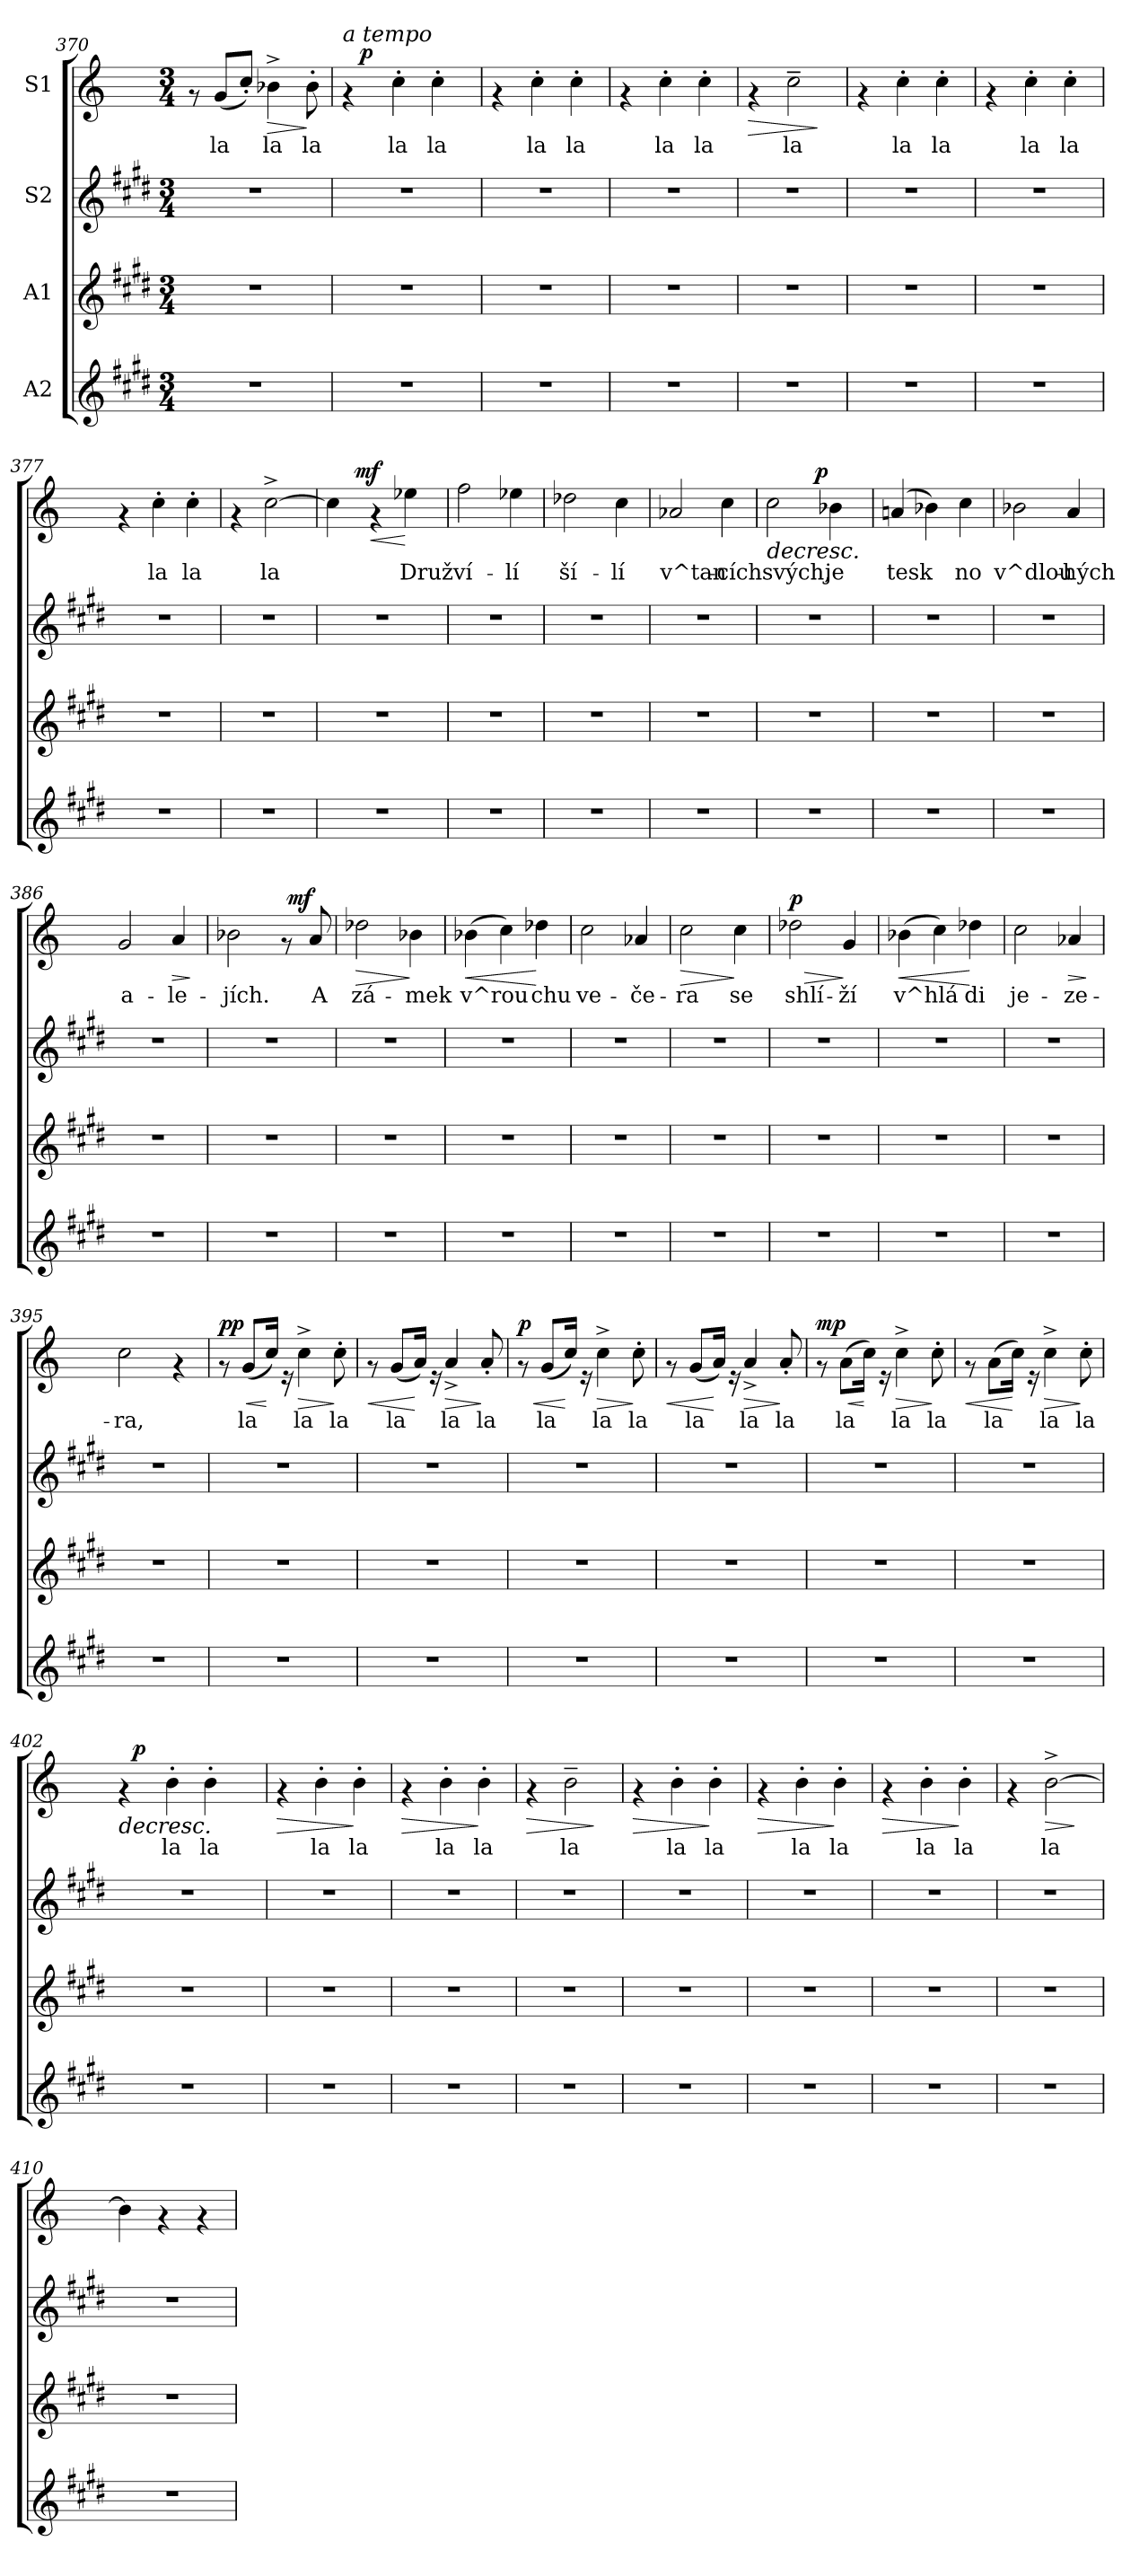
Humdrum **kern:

**kern	**kern	**kern	**kern	**text	**dynam
*part4	*part3	*part2	*part1	*part1	*part1
*staff4	*staff3	*staff2	*staff1	*staff1	*staff1
*I"A2	*I"A1	*I"S2	*I"S1	*	*
*clefG2	*clefG2	*clefG2	*clefG2	*	*
*k[f#c#g#d#]	*k[f#c#g#d#]	*k[f#c#g#d#]	*k[]	*	*
*E:	*E:	*E:	*C:	*	*
*M3/4	*M3/4	*M3/4	*M3/4	*	*
=370	=370	=370	=370	=370	=370
2.r	2.r	2.r	8rf	.	.
!	!	!	!	!LO:LY:b:rj	!
.	.	.	(<8g/L	la	.
!	!	!	!	!LO:LY:b:rj	!
.	.	.	8cc'</J)	.	.
!	!	!	!	!LO:LY:b:rj	!LO:HP:b
.	.	.	4b-X^>\	la	>
!	!	!	!	!LO:LY:b:rj	!
.	.	.	8b-'>\	la	]
=371	=371	=371	=371	=371	=371
*	*	*	*^	*	*
!	!	!	!LO:TX:a:i:t=a tempo	!	!	!
2.r	2.r	2.r	4rf	16ryy	.	.
!	!	!	!	!	!	!LO:DY:a
.	.	.	.	2ryy	.	p
!	!	!	!	!	!LO:LY:b:rj	!
.	.	.	4cc'>\	.	la	.
!	!	!	!	!	!LO:LY:b:rj	!
.	.	.	4cc'>\	.	la	.
.	.	.	.	8.ryy	.	.
*	*	*	*v	*v	*	*
=372	=372	=372	=372	=372	=372
2.r	2.r	2.r	4rf	.	.
!	!	!	!	!LO:LY:b:rj	!
.	.	.	4cc'>\	la	.
!	!	!	!	!LO:LY:b:rj	!
.	.	.	4cc'>\	la	.
=373	=373	=373	=373	=373	=373
2.r	2.r	2.r	4rf	.	.
!	!	!	!	!LO:LY:b:rj	!
.	.	.	4cc'>\	la	.
!	!	!	!	!LO:LY:b:rj	!
.	.	.	4cc'>\	la	.
=374	=374	=374	=374	=374	=374
!	!	!	!	!	!LO:HP:b
2.r	2.r	2.r	4rf	.	>
!	!	!	!	!LO:LY:b:rj	!
.	.	.	2cc~>\	la	.
.	.	.	.	.	]
!!LO:LB:g=z
=375	=375	=375	=375	=375	=375
2.r	2.r	2.r	4rf	.	.
!	!	!	!	!LO:LY:b:rj	!
.	.	.	4cc'>\	la	.
!	!	!	!	!LO:LY:b:rj	!
.	.	.	4cc'>\	la	.
=376	=376	=376	=376	=376	=376
2.r	2.r	2.r	4rf	.	.
!	!	!	!	!LO:LY:b:rj	!
.	.	.	4cc'>\	la	.
!	!	!	!	!LO:LY:b:rj	!
.	.	.	4cc'>\	la	.
=377	=377	=377	=377	=377	=377
2.r	2.r	2.r	4rf	.	.
!	!	!	!	!LO:LY:b:rj	!
.	.	.	4cc'>\	la	.
!	!	!	!	!LO:LY:b:rj	!
.	.	.	4cc'>\	la	.
=378	=378	=378	=378	=378	=378
2.r	2.r	2.r	4rf	.	.
!	!	!	!	!LO:LY:b:rj	!
.	.	.	[>2cc^>\	la	.
=379	=379	=379	=379	=379	=379
!	!	!	!	!LO:LY:b:rj	!
*	*	*	*^	*	*
2.r	2.r	2.r	4cc\]	8.ryy	.	.
!	!	!	!	!	!	!LO:DY:a
.	.	.	.	2ryy	.	mf
!	!	!	!	!	!	!LO:HP:b
.	.	.	4rf	.	.	<
!	!	!	!	!	!LO:LY:b:rj	!
.	.	.	4ee-X\	.	Druž	[
.	.	.	.	16ryy	.	.
=380	=380	=380	=380	=380	=380	=380
!	!	!	!	!	!LO:LY:b:rj	!
*	*	*	*v	*v	*	*
2.r	2.r	2.r	2ff\	ví-	.
!	!	!	!	!LO:LY:b:rj	!
.	.	.	4ee-X\	-lí	.
=381	=381	=381	=381	=381	=381
!	!	!	!	!LO:LY:b:rj	!
2.r	2.r	2.r	2dd-X\	ší-	.
!	!	!	!	!LO:LY:b:rj	!
.	.	.	4cc\	-lí	.
=382	=382	=382	=382	=382	=382
!	!	!	!	!LO:LY:b:rj	!
2.r	2.r	2.r	2a-X/	v^tan-	.
!	!	!	!	!LO:LY:b:rj	!
.	.	.	4cc\	-cích	.
=383	=383	=383	=383	=383	=383
!	!	!	!	!LO:LY:b:rj	!LO:HP:b
*	*	*	*^	*	*
2.r	2.r	2.r	2cc\	4..ryy	svých,	>
!	!	!	!	!	!	!LO:DY:a
.	.	.	.	4ryy	.	p
!	!	!	!	!	!LO:LY:b:rj	!
.	.	.	4b-X\	.	je	]
.	.	.	.	16ryy	.	.
!!LO:LB:g=z
=384	=384	=384	=384	=384	=384	=384
!	!	!	!	!	!LO:LY:b:rj	!
*	*	*	*v	*v	*	*
2.r	2.r	2.r	(>4an/	tesk-	.
!	!	!	!	!LO:LY:b:rj	!
.	.	.	4b-X\)	--	.
!	!	!	!	!LO:LY:b:rj	!
.	.	.	4cc\	-no	.
=385	=385	=385	=385	=385	=385
!	!	!	!	!LO:LY:b:rj	!
2.r	2.r	2.r	2b-X\	v^dlou-	.
!	!	!	!	!LO:LY:b:rj	!
.	.	.	4a/	-hých	.
=386	=386	=386	=386	=386	=386
!	!	!	!	!LO:LY:b:rj	!
2.r	2.r	2.r	2g/	a-	.
!	!	!	!	!LO:LY:b:rj	!LO:HP:b
.	.	.	4a/	-le-	>
.	.	.	.	.	]
=387	=387	=387	=387	=387	=387
!	!	!	!	!LO:LY:b:rj	!
*	*	*	*^	*	*
2.r	2.r	2.r	2b-X\	2ryy	-jích.	.
.	.	.	8rf	64ryy	.	.
!	!	!	!	!	!	!LO:DY:a
.	.	.	.	8...ryy	.	mf
!	!	!	!	!	!LO:LY:b:rj	!
.	.	.	8a/	.	A	.
=388	=388	=388	=388	=388	=388	=388
!	!	!	!	!	!LO:LY:b:rj	!LO:HP:b
*	*	*	*v	*v	*	*
2.r	2.r	2.r	2dd-X\	zá-	>
!	!	!	!	!LO:LY:b:rj	!
.	.	.	4b-X\	-mek	]
=389	=389	=389	=389	=389	=389
!	!	!	!	!LO:LY:b:rj	!LO:HP:b
2.r	2.r	2.r	(>4b-X\	v^rou-	<
!	!	!	!	!LO:LY:b:rj	!
.	.	.	4cc\)	--	.
!	!	!	!	!LO:LY:b:rj	!
.	.	.	4dd-X\	-chu	[
=390	=390	=390	=390	=390	=390
!	!	!	!	!LO:LY:b:rj	!
2.r	2.r	2.r	2cc\	ve-	.
!	!	!	!	!LO:LY:b:rj	!
.	.	.	4a-X/	-če-	.
=391	=391	=391	=391	=391	=391
!	!	!	!	!LO:LY:b:rj	!LO:HP:b
2.r	2.r	2.r	2cc\	-ra	>
!	!	!	!	!LO:LY:b:rj	!
.	.	.	4cc\	se	]
!!LO:LB:g=z
=392	=392	=392	=392	=392	=392
!	!	!	!	!LO:LY:b:rj	!LO:HP:b
!	!	!	!	!	!LO:DY:n=1:a
2.r	2.r	2.r	2dd-X\	shlí-	> p
!	!	!	!	!LO:LY:b:rj	!
.	.	.	4g/	-ží	]
=393	=393	=393	=393	=393	=393
!	!	!	!	!LO:LY:b:rj	!LO:HP:b
2.r	2.r	2.r	(>4b-X\	v^hlá-	<
!	!	!	!	!LO:LY:b:rj	!
.	.	.	4cc\)	--	.
!	!	!	!	!LO:LY:b:rj	!
.	.	.	4dd-X\	-di	[
=394	=394	=394	=394	=394	=394
!	!	!	!	!LO:LY:b:rj	!
2.r	2.r	2.r	2cc\	je-	.
!	!	!	!	!LO:LY:b:rj	!LO:HP:b
.	.	.	4a-X/	-ze-	>
.	.	.	.	.	]
=395	=395	=395	=395	=395	=395
!	!	!	!	!LO:LY:b:rj	!
2.r	2.r	2.r	2cc\	-ra,	.
.	.	.	4rf	.	.
=396	=396	=396	=396	=396	=396
!	!	!	!	!	!LO:HP:b
!	!	!	!	!	!LO:DY:n=1:a
2.r	2.r	2.r	8rf	.	< pp
!	!	!	!	!LO:LY:b:rj	!
.	.	.	(<8g/L	la	.
!	!	!	!	!LO:LY:b:rj	!
.	.	.	16cc/J)	.	[
.	.	.	16re	.	.
!	!	!	!	!LO:LY:b:rj	!LO:HP:b
.	.	.	4cc^>\	la	>
!	!	!	!	!LO:LY:b:rj	!
.	.	.	8cc'>\	la	]
=397	=397	=397	=397	=397	=397
!	!	!	!	!	!LO:HP:b
2.r	2.r	2.r	8rf	.	<
!	!	!	!	!LO:LY:b:rj	!
.	.	.	(<8g/L	la	.
!	!	!	!	!LO:LY:b:rj	!
.	.	.	16a/J)	.	[
.	.	.	16re	.	.
!	!	!	!	!LO:LY:b:rj	!LO:HP:b
.	.	.	4a^</	la	>
!	!	!	!	!LO:LY:b:rj	!
.	.	.	8a'</	la	]
=398	=398	=398	=398	=398	=398
!	!	!	!	!	!LO:HP:b
!	!	!	!	!	!LO:DY:n=1:a
2.r	2.r	2.r	8rf	.	< p
!	!	!	!	!LO:LY:b:rj	!
.	.	.	(<8g/L	la	.
!	!	!	!	!LO:LY:b:rj	!
.	.	.	16cc/J)	.	[
.	.	.	16re	.	.
!	!	!	!	!LO:LY:b:rj	!LO:HP:b
.	.	.	4cc^>\	la	>
!	!	!	!	!LO:LY:b:rj	!
.	.	.	8cc'>\	la	]
!!LO:PB:g=z
=399	=399	=399	=399	=399	=399
!	!	!	!	!	!LO:HP:b
2.r	2.r	2.r	8rf	.	<
!	!	!	!	!LO:LY:b:rj	!
.	.	.	(<8g/L	la	.
!	!	!	!	!LO:LY:b:rj	!
.	.	.	16a/J)	.	[
.	.	.	16re	.	.
!	!	!	!	!LO:LY:b:rj	!LO:HP:b
.	.	.	4a^</	la	>
!	!	!	!	!LO:LY:b:rj	!
.	.	.	8a'</	la	]
=400	=400	=400	=400	=400	=400
!	!	!	!	!	!LO:HP:b
!	!	!	!	!	!LO:DY:n=1:a
2.r	2.r	2.r	8rf	.	< mp
!	!	!	!	!LO:LY:b:rj	!
.	.	.	(>8a\L	la	.
!	!	!	!	!LO:LY:b:rj	!
.	.	.	16cc\J)	.	[
.	.	.	16re	.	.
!	!	!	!	!LO:LY:b:rj	!LO:HP:b
.	.	.	4cc^>\	la	>
!	!	!	!	!LO:LY:b:rj	!
.	.	.	8cc'>\	la	]
=401	=401	=401	=401	=401	=401
!	!	!	!	!	!LO:HP:b
2.r	2.r	2.r	8rf	.	<
!	!	!	!	!LO:LY:b:rj	!
.	.	.	(>8a\L	la	.
!	!	!	!	!LO:LY:b:rj	!
.	.	.	16cc\J)	.	[
.	.	.	16re	.	.
!	!	!	!	!LO:LY:b:rj	!LO:HP:b
.	.	.	4cc^>\	la	>
!	!	!	!	!LO:LY:b:rj	!
.	.	.	8cc'>\	la	]
=402	=402	=402	=402	=402	=402
!	!	!	!	!	!LO:HP:b
*	*	*	*^	*	*
2.r	2.r	2.r	4rf	32.ryy	.	>
!	!	!	!	!	!	!LO:DY:a
.	.	.	.	2ryy	.	p
!	!	!	!	!	!LO:LY:b:rj	!
.	.	.	4b'>\	.	la	.
!	!	!	!	!	!LO:LY:b:rj	!
.	.	.	4b'>\	.	la	]
.	.	.	.	8ryy	.	.
.	.	.	.	16ryy	.	.
.	.	.	.	64ryy	.	.
=403	=403	=403	=403	=403	=403	=403
!	!	!	!	!	!	!LO:HP:b
*	*	*	*v	*v	*	*
2.r	2.r	2.r	4rf	.	>
!	!	!	!	!LO:LY:b:rj	!
.	.	.	4b'>\	la	.
!	!	!	!	!LO:LY:b:rj	!
.	.	.	4b'>\	la	]
=404	=404	=404	=404	=404	=404
!	!	!	!	!	!LO:HP:b
2.r	2.r	2.r	4rf	.	>
!	!	!	!	!LO:LY:b:rj	!
.	.	.	4b'>\	la	.
!	!	!	!	!LO:LY:b:rj	!
.	.	.	4b'>\	la	]
=405	=405	=405	=405	=405	=405
!	!	!	!	!	!LO:HP:b
2.r	2.r	2.r	4rf	.	>
!	!	!	!	!LO:LY:b:rj	!
.	.	.	2b~>\	la	.
.	.	.	.	.	]
!!LO:LB:g=z
=406	=406	=406	=406	=406	=406
!	!	!	!	!	!LO:HP:b
2.r	2.r	2.r	4rf	.	>
!	!	!	!	!LO:LY:b:rj	!
.	.	.	4b'>\	la	.
!	!	!	!	!LO:LY:b:rj	!
.	.	.	4b'>\	la	]
=407	=407	=407	=407	=407	=407
!	!	!	!	!	!LO:HP:b
2.r	2.r	2.r	4rf	.	>
!	!	!	!	!LO:LY:b:rj	!
.	.	.	4b'>\	la	.
!	!	!	!	!LO:LY:b:rj	!
.	.	.	4b'>\	la	]
=408	=408	=408	=408	=408	=408
!	!	!	!	!	!LO:HP:b
2.r	2.r	2.r	4rf	.	>
!	!	!	!	!LO:LY:b:rj	!
.	.	.	4b'>\	la	.
!	!	!	!	!LO:LY:b:rj	!
.	.	.	4b'>\	la	]
=409	=409	=409	=409	=409	=409
2.r	2.r	2.r	4rf	.	.
!	!	!	!	!LO:LY:b:rj	!LO:HP:b
.	.	.	[>2b^>\	la	>
.	.	.	.	.	]
=410	=410	=410	=410	=410	=410
!	!	!	!	!LO:LY:b:rj	!
2.r	2.r	2.r	4b\]	.	.
.	.	.	4rf	.	.
.	.	.	4rf	.	.
=	=	=	=	=	=
*-	*-	*-	*-	*-	*-
